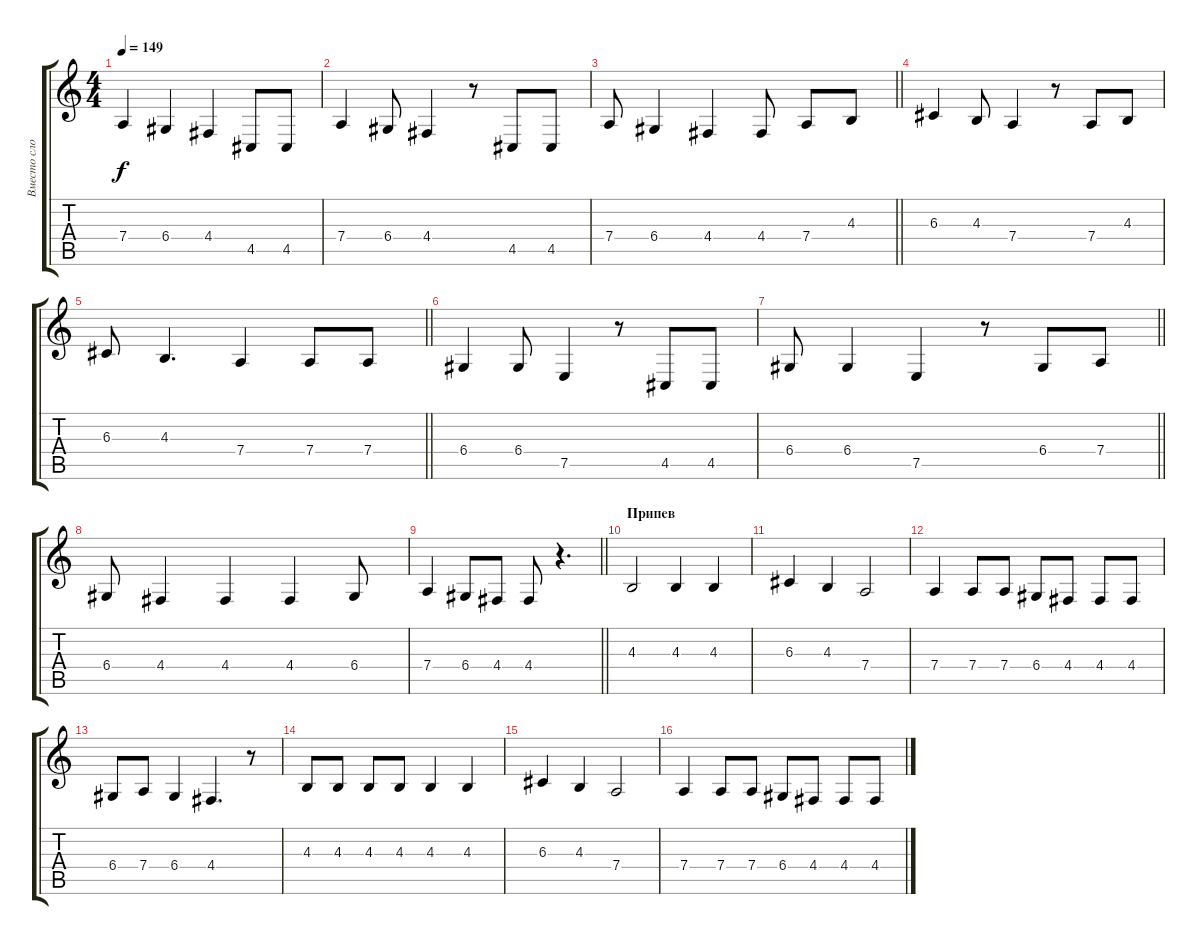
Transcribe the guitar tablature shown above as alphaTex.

\track ("Вместо слов" "Вместо сло") {instrument fx5brightness}
\staff {score tabs}
\tuning (E4 B3 G3 D3 A2 E2) {hide}
\ts (4 4)
\tempo 149
\clef g2
\ks c
7.4.4{dy f} 6.4.4 4.4.4 4.5.8 4.5.8 |
7.4.4 6.4.8 4.4.4 r.8 4.5.8 4.5.8 |
\barLineRight lightlight
7.4.8 6.4.4 4.4.4 4.4.8 7.4.8 4.3.8 |
6.3.4 4.3.8 7.4.4 r.8 7.4.8 4.3.8 |
\barLineRight lightlight
6.3.8 4.3.4{d} 7.4.4 7.4.8 7.4.8 |
6.4.4 6.4.8 7.5.4 r.8 4.5.8 4.5.8 |
\barLineRight lightlight
6.4.8 6.4.4 7.5.4 r.8 6.4.8 7.4.8 |
6.4.8 4.4.4 4.4.4 4.4.4 6.4.8 |
\barLineRight lightlight
7.4.4 6.4.8 4.4.8 4.4.8 r.4{d} |
\section ("" "Припев")
4.3.2 4.3.4 4.3.4 |
6.3.4 4.3.4 7.4.2 |
7.4.4 7.4.8 7.4.8 6.4.8 4.4.8 4.4.8 4.4.8 |
6.4.8 7.4.8 6.4.4 4.4.4{d} r.8 |
4.3.8 4.3.8 4.3.8 4.3.8 4.3.4 4.3.4 |
6.3.4 4.3.4 7.4.2 |
7.4.4 7.4.8 7.4.8 6.4.8 4.4.8 4.4.8 4.4.8
